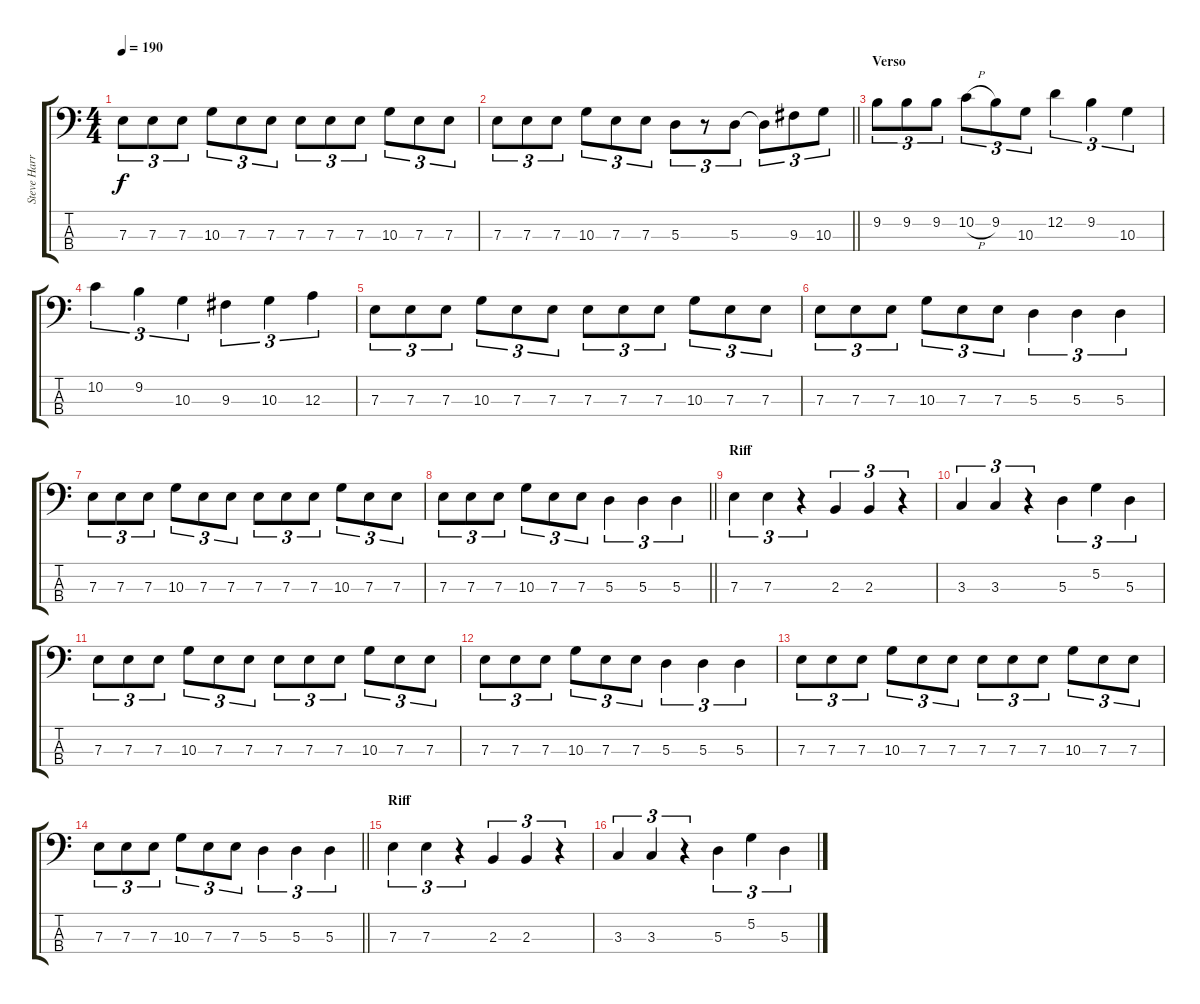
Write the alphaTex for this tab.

\track ("Steve Harris" "Steve Harr") {instrument electricbassfinger}
\staff {score tabs}
\tuning (G2 D2 A1 E1) {hide}
\ts (4 4)
\tempo 190
\clef f4
\ks c
7.3.8{tu (3 2) dy f} 7.3.8{tu (3 2)} 7.3.8{tu (3 2)} 10.3.8{tu (3 2)} 7.3.8{tu (3 2)} 7.3.8{tu (3 2)} 7.3.8{tu (3 2)} 7.3.8{tu (3 2)} 7.3.8{tu (3 2)} 10.3.8{tu (3 2)} 7.3.8{tu (3 2)} 7.3.8{tu (3 2)} |
\barLineRight lightlight
7.3.8{tu (3 2)} 7.3.8{tu (3 2)} 7.3.8{tu (3 2)} 10.3.8{tu (3 2)} 7.3.8{tu (3 2)} 7.3.8{tu (3 2)} 5.3.8{tu (3 2)} r.8{tu (3 2)} 5.3.8{tu (3 2)} 5.3{t}.8{tu (3 2)} 9.3.8{tu (3 2)} 10.3.8{tu (3 2)} |
\section ("" "Verso")
9.2.8{tu (3 2)} 9.2.8{tu (3 2)} 9.2.8{tu (3 2)} 10.2{h}.8{tu (3 2)} 9.2.8{tu (3 2)} 10.3.8{tu (3 2)} 12.2.4{tu (3 2)} 9.2.4{tu (3 2)} 10.3.4{tu (3 2)} |
10.2.4{tu (3 2)} 9.2.4{tu (3 2)} 10.3.4{tu (3 2)} 9.3.4{tu (3 2)} 10.3.4{tu (3 2)} 12.3.4{tu (3 2)} |
7.3.8{tu (3 2)} 7.3.8{tu (3 2)} 7.3.8{tu (3 2)} 10.3.8{tu (3 2)} 7.3.8{tu (3 2)} 7.3.8{tu (3 2)} 7.3.8{tu (3 2)} 7.3.8{tu (3 2)} 7.3.8{tu (3 2)} 10.3.8{tu (3 2)} 7.3.8{tu (3 2)} 7.3.8{tu (3 2)} |
7.3.8{tu (3 2)} 7.3.8{tu (3 2)} 7.3.8{tu (3 2)} 10.3.8{tu (3 2)} 7.3.8{tu (3 2)} 7.3.8{tu (3 2)} 5.3.4{tu (3 2)} 5.3.4{tu (3 2)} 5.3.4{tu (3 2)} |
7.3.8{tu (3 2)} 7.3.8{tu (3 2)} 7.3.8{tu (3 2)} 10.3.8{tu (3 2)} 7.3.8{tu (3 2)} 7.3.8{tu (3 2)} 7.3.8{tu (3 2)} 7.3.8{tu (3 2)} 7.3.8{tu (3 2)} 10.3.8{tu (3 2)} 7.3.8{tu (3 2)} 7.3.8{tu (3 2)} |
\barLineRight lightlight
7.3.8{tu (3 2)} 7.3.8{tu (3 2)} 7.3.8{tu (3 2)} 10.3.8{tu (3 2)} 7.3.8{tu (3 2)} 7.3.8{tu (3 2)} 5.3.4{tu (3 2)} 5.3.4{tu (3 2)} 5.3.4{tu (3 2)} |
\section ("" "Riff")
7.3.4{tu (3 2)} 7.3.4{tu (3 2)} r.4{tu (3 2)} 2.3.4{tu (3 2)} 2.3.4{tu (3 2)} r.4{tu (3 2)} |
3.3.4{tu (3 2)} 3.3.4{tu (3 2)} r.4{tu (3 2)} 5.3.4{tu (3 2)} 5.2.4{tu (3 2)} 5.3.4{tu (3 2)} |
7.3.8{tu (3 2)} 7.3.8{tu (3 2)} 7.3.8{tu (3 2)} 10.3.8{tu (3 2)} 7.3.8{tu (3 2)} 7.3.8{tu (3 2)} 7.3.8{tu (3 2)} 7.3.8{tu (3 2)} 7.3.8{tu (3 2)} 10.3.8{tu (3 2)} 7.3.8{tu (3 2)} 7.3.8{tu (3 2)} |
7.3.8{tu (3 2)} 7.3.8{tu (3 2)} 7.3.8{tu (3 2)} 10.3.8{tu (3 2)} 7.3.8{tu (3 2)} 7.3.8{tu (3 2)} 5.3.4{tu (3 2)} 5.3.4{tu (3 2)} 5.3.4{tu (3 2)} |
7.3.8{tu (3 2)} 7.3.8{tu (3 2)} 7.3.8{tu (3 2)} 10.3.8{tu (3 2)} 7.3.8{tu (3 2)} 7.3.8{tu (3 2)} 7.3.8{tu (3 2)} 7.3.8{tu (3 2)} 7.3.8{tu (3 2)} 10.3.8{tu (3 2)} 7.3.8{tu (3 2)} 7.3.8{tu (3 2)} |
\barLineRight lightlight
7.3.8{tu (3 2)} 7.3.8{tu (3 2)} 7.3.8{tu (3 2)} 10.3.8{tu (3 2)} 7.3.8{tu (3 2)} 7.3.8{tu (3 2)} 5.3.4{tu (3 2)} 5.3.4{tu (3 2)} 5.3.4{tu (3 2)} |
\section ("" "Riff")
7.3.4{tu (3 2)} 7.3.4{tu (3 2)} r.4{tu (3 2)} 2.3.4{tu (3 2)} 2.3.4{tu (3 2)} r.4{tu (3 2)} |
3.3.4{tu (3 2)} 3.3.4{tu (3 2)} r.4{tu (3 2)} 5.3.4{tu (3 2)} 5.2.4{tu (3 2)} 5.3.4{tu (3 2)}
